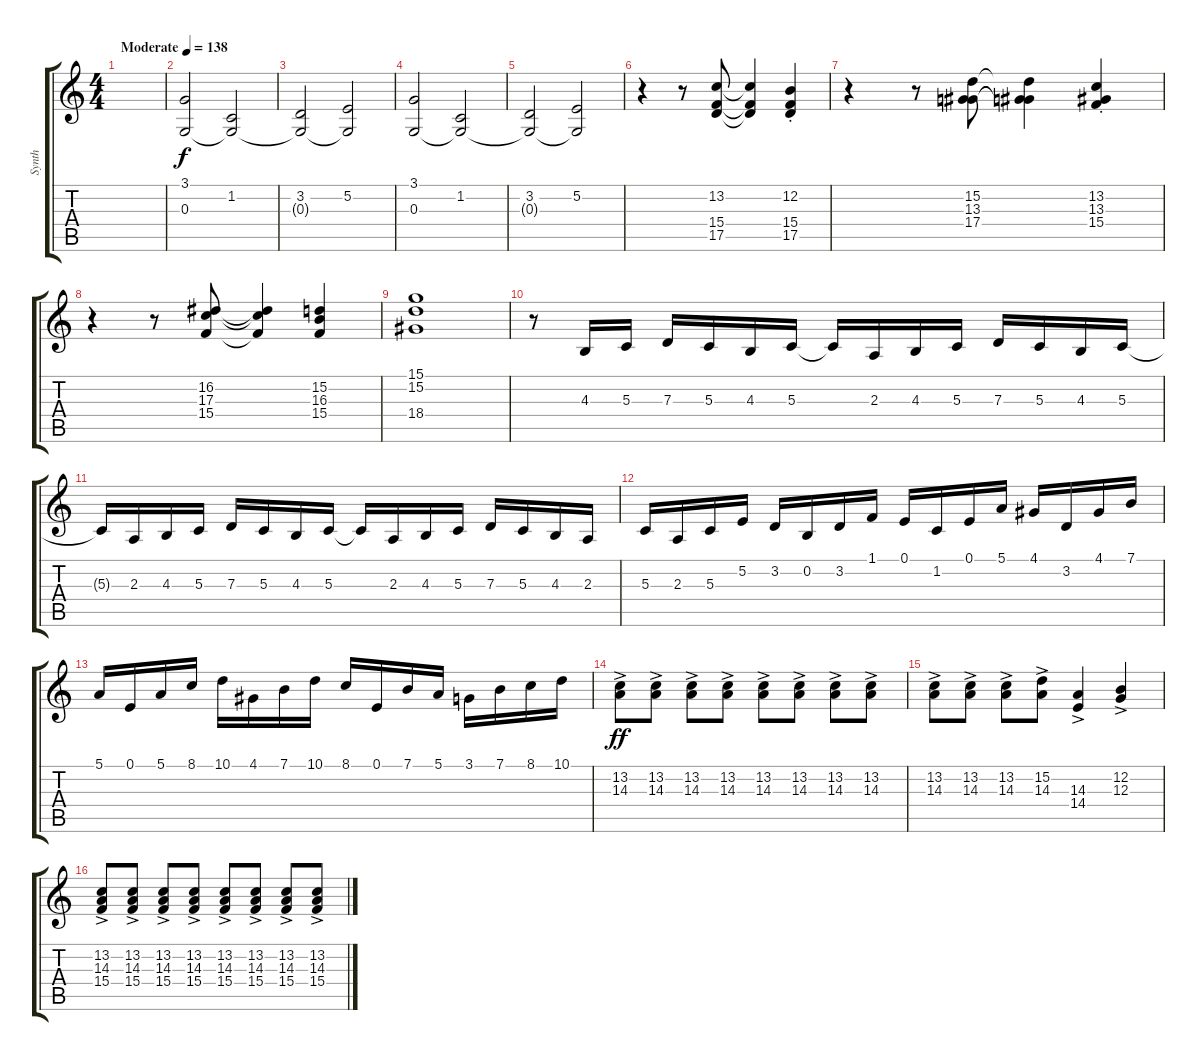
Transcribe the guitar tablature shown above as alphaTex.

\track ("Synth" "Synth") {instrument lead2sawtooth}
\staff {score tabs}
\tuning (E4 B3 G3 D3 A2 E2) {hide}
\ts (4 4)
\tempo (138 "Moderate")
\clef g2
\ks c
|
(3.1 0.3).2 (1.2 0.3{t}).2 |
(3.2 0.3{t}).2 (5.2 0.3{t}).2 |
(3.1 0.3).2 (1.2 0.3{t}).2 |
(3.2 0.3{t}).2 (5.2 0.3{t}).2 |
r.4 r.8 (13.2 15.4 17.5).8 (13.2{t} 15.4{t} 17.5{t}).4 (12.2{st} 15.4 17.5).4 |
r.4 r.8 (15.2 13.3 17.4).8 (15.2{t} 13.3{t} 17.4{t}).4 (13.2 13.3{st} 15.4).4 |
r.4 r.8 (16.2 17.3 15.4).8 (16.2{t} 17.3{t} 15.4{t}).4 (15.2 16.3 15.4).4 |
(15.1 15.2 18.4).1 |
r.8 4.3.16 5.3.16 7.3.16 5.3.16 4.3.16 5.3.16 5.3{t}.16 2.3.16 4.3.16 5.3.16 7.3.16 5.3.16 4.3.16 5.3.16 |
5.3{t}.16 2.3.16 4.3.16 5.3.16 7.3.16 5.3.16 4.3.16 5.3.16 5.3{t}.16 2.3.16 4.3.16 5.3.16 7.3.16 5.3.16 4.3.16 2.3.16 |
5.3.16 2.3.16 5.3.16 5.2.16 3.2.16 0.2.16 3.2.16 1.1.16 0.1.16 1.2.16 0.1.16 5.1.16 4.1.16 3.2.16 4.1.16 7.1.16 |
5.1.16 0.1.16 5.1.16 8.1.16 10.1.16 4.1.16 7.1.16 10.1.16 8.1.16 0.1.16 7.1.16 5.1.16 3.1.16 7.1.16 8.1.16 10.1.16 |
(13.2{ac} 14.3{ac}).8{dy ff volume 9} (13.2{ac} 14.3{ac}).8 (13.2{ac} 14.3{ac}).8 (13.2{ac} 14.3{ac}).8 (13.2{ac} 14.3{ac}).8 (13.2{ac} 14.3{ac}).8 (13.2{ac} 14.3{ac}).8 (13.2{ac} 14.3{ac}).8 |
(13.2{ac} 14.3{ac}).8 (13.2{ac} 14.3{ac}).8 (13.2{ac} 14.3{ac}).8 (15.2{ac} 14.3{ac}).8 (14.3{ac} 14.4{ac}).4 (12.2{ac} 12.3{ac}).4 |
(13.2{ac} 14.3{ac} 15.4{ac}).8 (13.2{ac} 14.3{ac} 15.4{ac}).8 (13.2{ac} 14.3{ac} 15.4{ac}).8 (13.2{ac} 14.3{ac} 15.4{ac}).8 (13.2{ac} 14.3{ac} 15.4{ac}).8 (13.2{ac} 14.3{ac} 15.4{ac}).8 (13.2{ac} 14.3{ac} 15.4{ac}).8 (13.2{ac} 14.3{ac} 15.4{ac}).8
